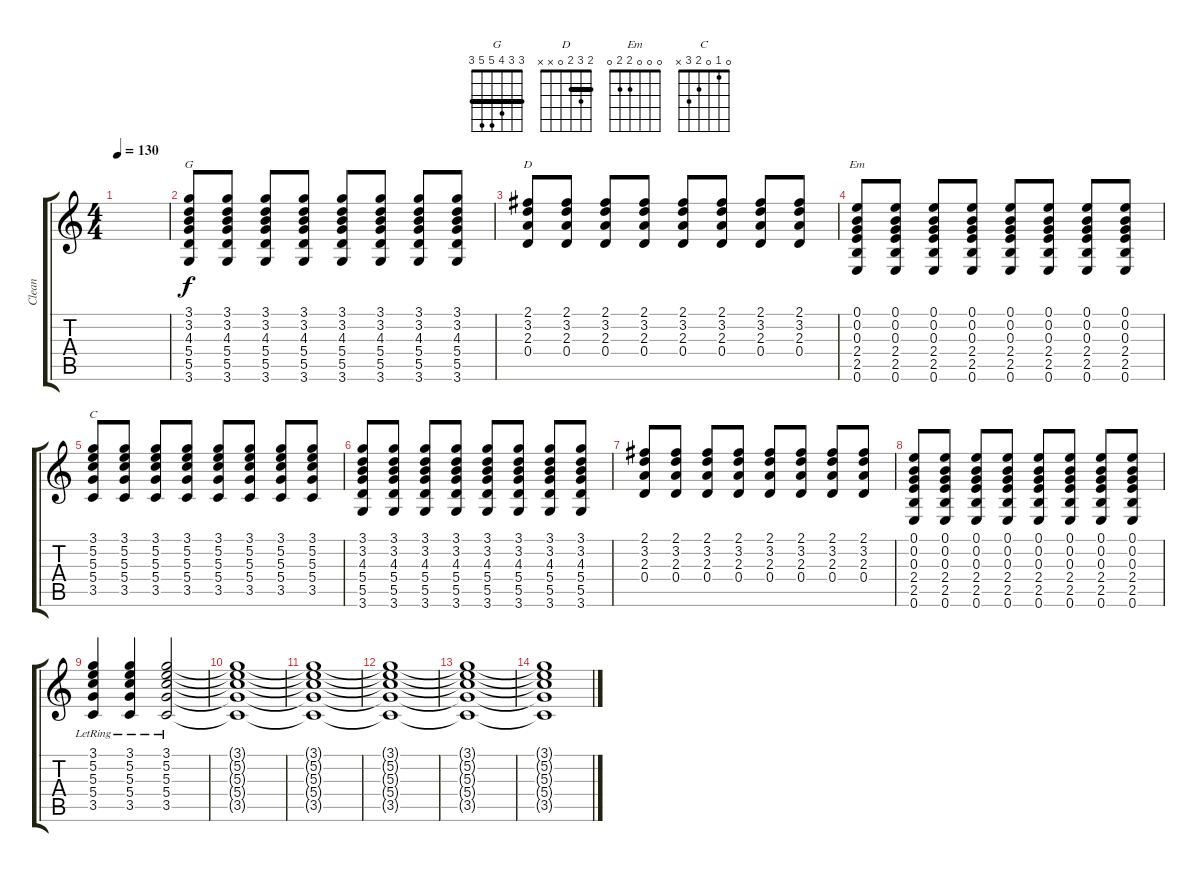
\track ("Clean" "Clean") {instrument electricguitarclean}
\staff {score tabs}
\tuning (E4 B3 G3 D3 A2 E2) {hide}
\chord ("G" 3 3 4 5 5 3) {barre 3}
\chord ("D" 2 3 2 0 x x) {barre 2}
\chord ("Em" 0 0 0 2 2 0)
\chord ("C" 0 1 0 2 3 x)
\ts (4 4)
\tempo 130
\clef g2
\ks c
|
(3.1 3.2 4.3 5.4 5.5 3.6).8{ch "G"} (3.1 3.2 4.3 5.4 5.5 3.6).8 (3.1 3.2 4.3 5.4 5.5 3.6).8 (3.1 3.2 4.3 5.4 5.5 3.6).8 (3.1 3.2 4.3 5.4 5.5 3.6).8 (3.1 3.2 4.3 5.4 5.5 3.6).8 (3.1 3.2 4.3 5.4 5.5 3.6).8 (3.1 3.2 4.3 5.4 5.5 3.6).8 |
(2.1 3.2 2.3 0.4).8{ch "D"} (2.1 3.2 2.3 0.4).8 (2.1 3.2 2.3 0.4).8 (2.1 3.2 2.3 0.4).8 (2.1 3.2 2.3 0.4).8 (2.1 3.2 2.3 0.4).8 (2.1 3.2 2.3 0.4).8 (2.1 3.2 2.3 0.4).8 |
(0.1 0.2 0.3 2.4 2.5 0.6).8{ch "Em"} (0.1 0.2 0.3 2.4 2.5 0.6).8 (0.1 0.2 0.3 2.4 2.5 0.6).8 (0.1 0.2 0.3 2.4 2.5 0.6).8 (0.1 0.2 0.3 2.4 2.5 0.6).8 (0.1 0.2 0.3 2.4 2.5 0.6).8 (0.1 0.2 0.3 2.4 2.5 0.6).8 (0.1 0.2 0.3 2.4 2.5 0.6).8 |
(3.1 5.2 5.3 5.4 3.5).8{ch "C"} (3.1 5.2 5.3 5.4 3.5).8 (3.1 5.2 5.3 5.4 3.5).8 (3.1 5.2 5.3 5.4 3.5).8 (3.1 5.2 5.3 5.4 3.5).8 (3.1 5.2 5.3 5.4 3.5).8 (3.1 5.2 5.3 5.4 3.5).8 (3.1 5.2 5.3 5.4 3.5).8 |
(3.1 3.2 4.3 5.4 5.5 3.6).8 (3.1 3.2 4.3 5.4 5.5 3.6).8 (3.1 3.2 4.3 5.4 5.5 3.6).8 (3.1 3.2 4.3 5.4 5.5 3.6).8 (3.1 3.2 4.3 5.4 5.5 3.6).8 (3.1 3.2 4.3 5.4 5.5 3.6).8 (3.1 3.2 4.3 5.4 5.5 3.6).8 (3.1 3.2 4.3 5.4 5.5 3.6).8 |
(2.1 3.2 2.3 0.4).8 (2.1 3.2 2.3 0.4).8 (2.1 3.2 2.3 0.4).8 (2.1 3.2 2.3 0.4).8 (2.1 3.2 2.3 0.4).8 (2.1 3.2 2.3 0.4).8 (2.1 3.2 2.3 0.4).8 (2.1 3.2 2.3 0.4).8 |
(0.1 0.2 0.3 2.4 2.5 0.6).8 (0.1 0.2 0.3 2.4 2.5 0.6).8 (0.1 0.2 0.3 2.4 2.5 0.6).8 (0.1 0.2 0.3 2.4 2.5 0.6).8 (0.1 0.2 0.3 2.4 2.5 0.6).8 (0.1 0.2 0.3 2.4 2.5 0.6).8 (0.1 0.2 0.3 2.4 2.5 0.6).8 (0.1 0.2 0.3 2.4 2.5 0.6).8 |
(3.1{lr} 5.2{lr} 5.3{lr} 5.4{lr} 3.5{lr}).4 (3.1{lr} 5.2{lr} 5.3{lr} 5.4{lr} 3.5{lr}).4 (3.1{lr} 5.2{lr} 5.3{lr} 5.4{lr} 3.5{lr}).2 |
(3.1{t} 5.2{t} 5.3{t} 5.4{t} 3.5{t}).1 |
(3.1{t} 5.2{t} 5.3{t} 5.4{t} 3.5{t}).1 |
(3.1{t} 5.2{t} 5.3{t} 5.4{t} 3.5{t}).1 |
(3.1{t} 5.2{t} 5.3{t} 5.4{t} 3.5{t}).1 |
(3.1{t} 5.2{t} 5.3{t} 5.4{t} 3.5{t}).1
